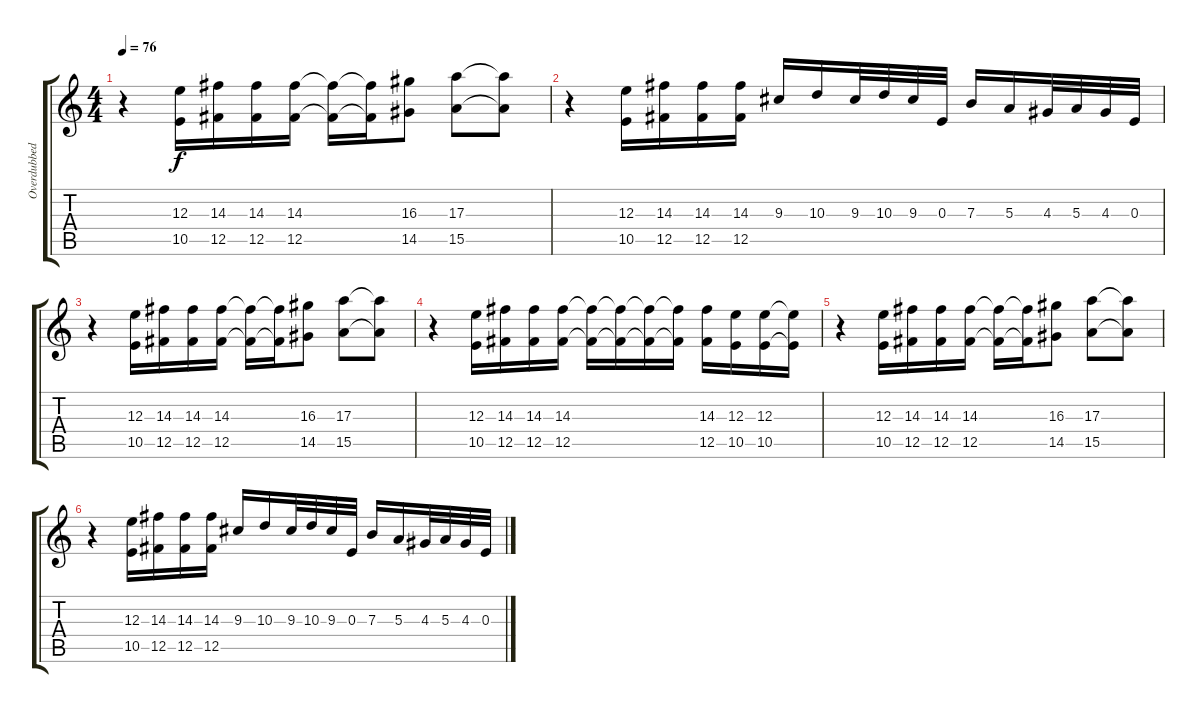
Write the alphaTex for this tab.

\track ("Overdubbed Right Guitar" "Overdubbed") {instrument distortionguitar}
\staff {score tabs}
\tuning (Db4 Ab3 E3 B2 Gb2 B1) {hide}
\ts (4 4)
\tempo 76
\clef g2
\ks c
r.4{dy f} (12.3 10.5).16 (14.3 12.5).16 (14.3 12.5).16 (14.3 12.5).16 (14.3{t} 12.5{t}).16 (14.3{t} 12.5{t}).16 (16.3 14.5).8 (17.3 15.5).8 (17.3{t} 15.5{t}).8 |
r.4 (12.3 10.5).16 (14.3 12.5).16 (14.3 12.5).16 (14.3 12.5).16 9.3.16 10.3.16 9.3.32 10.3.32 9.3.32 0.3.32 7.3.16 5.3.16 4.3.32 5.3.32 4.3.32 0.3.32 |
r.4 (12.3 10.5).16 (14.3 12.5).16 (14.3 12.5).16 (14.3 12.5).16 (14.3{t} 12.5{t}).16 (14.3{t} 12.5{t}).16 (16.3 14.5).8 (17.3 15.5).8 (17.3{t} 15.5{t}).8 |
r.4 (12.3 10.5).16 (14.3 12.5).16 (14.3 12.5).16 (14.3 12.5).16 (14.3{t} 12.5{t}).16 (14.3{t} 12.5{t}).16 (14.3{t} 12.5{t}).16 (14.3{t} 12.5{t}).16 (14.3 12.5).16 (12.3 10.5).16 (12.3 10.5).16 (12.3{t} 10.5{t}).16 |
r.4 (12.3 10.5).16 (14.3 12.5).16 (14.3 12.5).16 (14.3 12.5).16 (14.3{t} 12.5{t}).16 (14.3{t} 12.5{t}).16 (16.3 14.5).8 (17.3 15.5).8 (17.3{t} 15.5{t}).8 |
r.4 (12.3 10.5).16 (14.3 12.5).16 (14.3 12.5).16 (14.3 12.5).16 9.3.16 10.3.16 9.3.32 10.3.32 9.3.32 0.3.32 7.3.16 5.3.16 4.3.32 5.3.32 4.3.32 0.3.32
